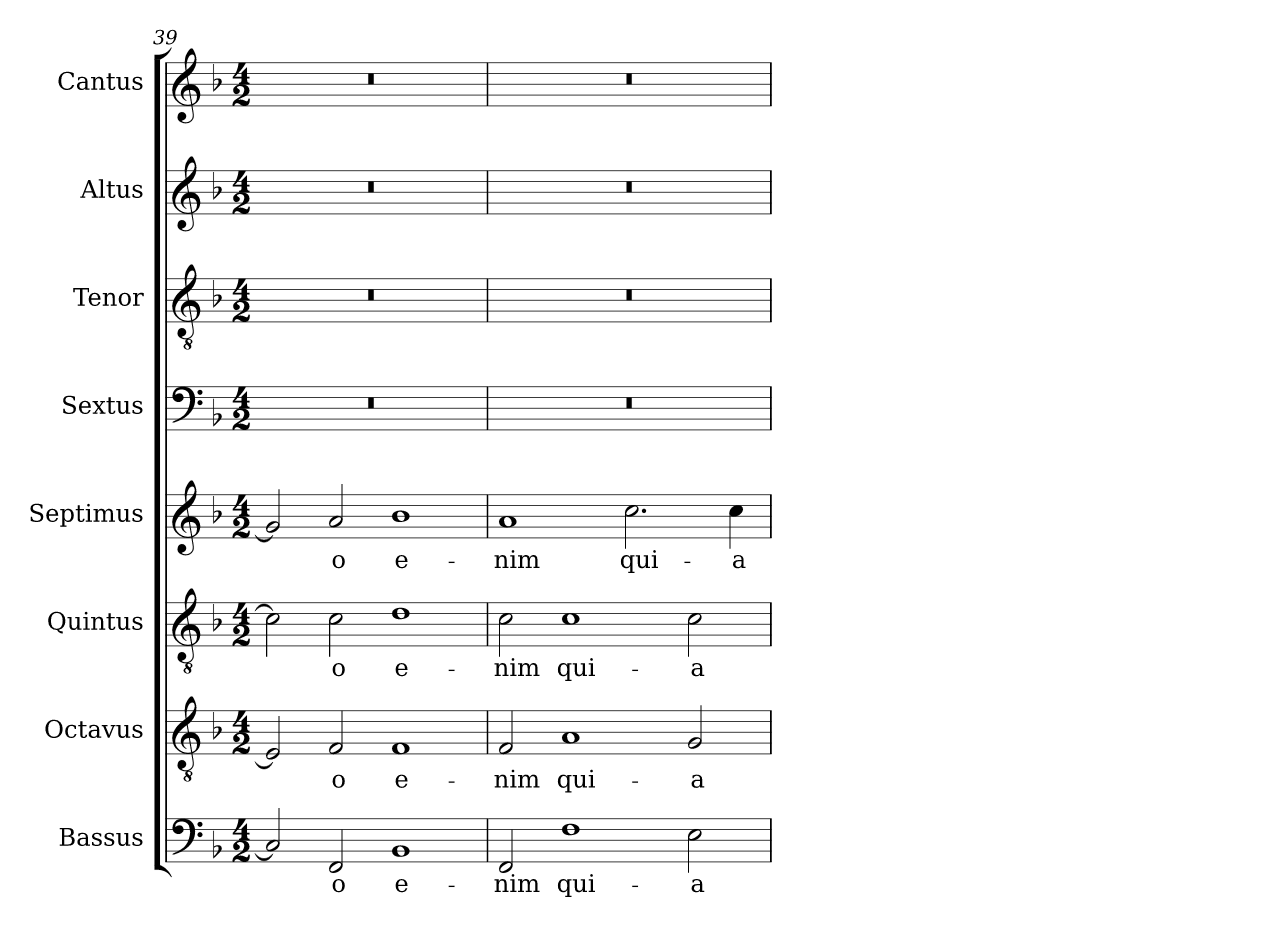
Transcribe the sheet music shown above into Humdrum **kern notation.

**kern	**text	**kern	**text	**kern	**text	**kern	**text	**kern	**kern	**kern	**kern
*part8	*part8	*part7	*part7	*part6	*part6	*part5	*part5	*part4	*part3	*part2	*part1
*staff8	*staff8	*staff7	*staff7	*staff6	*staff6	*staff5	*staff5	*staff4	*staff3	*staff2	*staff1
*I"Bassus	*	*I"Octavus	*	*I"Quintus	*	*I"Septimus	*	*I"Sextus	*I"Tenor	*I"Altus	*I"Cantus
*I'B.	*	*	*	*	*	*	*	*	*I'T.	*I'A.	*I'C.
*clefF4	*	*clefGv2	*	*clefGv2	*	*clefG2	*	*clefF4	*clefGv2	*clefG2	*clefG2
*	*	*ITrd7c12	*	*ITrd7c12	*	*	*	*	*ITrd7c12	*	*
*k[b-]	*	*k[b-]	*	*k[b-]	*	*k[b-]	*	*k[b-]	*k[b-]	*k[b-]	*k[b-]
*d:	*	*d:	*	*d:	*	*d:	*	*d:	*d:	*d:	*d:
*M4/2	*	*M4/2	*	*M4/2	*	*M4/2	*	*M4/2	*M4/2	*M4/2	*M4/2
=39	=39	=39	=39	=39	=39	=39	=39	=39	=39	=39	=39
!	!	!	!	!	!	!	!	!LO:N:vis=1	!LO:N:vis=1	!LO:N:vis=1	!LO:N:vis=1
2Ci/]	.	2EEi/]	.	2Ci\]	.	2gi/]	.	0r	0r	0r	0r
!	!LO:LY:b:color=#000000	!	!	!	!	!	!	!	!	!	!
!	!	!	!LO:LY:b:color=#000000	!	!	!	!	!	!	!	!
!	!	!	!	!	!LO:LY:b:color=#000000	!	!	!	!	!	!
!	!	!	!	!	!	!	!LO:LY:b:color=#000000	!	!	!	!
2FFi/	-o	2FFi/	-o	2Ci\	-o	2ai/	-o	.	.	.	.
!	!LO:LY:b:color=#000000	!	!	!	!	!	!	!	!	!	!
!	!	!	!LO:LY:b:color=#000000	!	!	!	!	!	!	!	!
!	!	!	!	!	!LO:LY:b:color=#000000	!	!	!	!	!	!
!	!	!	!	!	!	!	!LO:LY:b:color=#000000	!	!	!	!
1BB-i	e-	1FFi	e-	1Di	e-	1b-i	e-	.	.	.	.
=40	=40	=40	=40	=40	=40	=40	=40	=40	=40	=40	=40
!	!LO:LY:b:color=#000000	!	!	!	!	!	!	!	!	!	!
!	!	!	!LO:LY:b:color=#000000	!	!	!	!	!	!	!	!
!	!	!	!	!	!LO:LY:b:color=#000000	!	!	!	!	!	!
!	!	!	!	!	!	!	!LO:LY:b:color=#000000	!LO:N:vis=1	!LO:N:vis=1	!LO:N:vis=1	!LO:N:vis=1
2FFi/	-nim	2FFi/	-nim	2Ci\	-nim	1ai	-nim	0r	0r	0r	0r
!	!LO:LY:b:color=#000000	!	!	!	!	!	!	!	!	!	!
!	!	!	!LO:LY:b:color=#000000	!	!	!	!	!	!	!	!
!	!	!	!	!	!LO:LY:b:color=#000000	!	!	!	!	!	!
1Fi	qui-	1AAi	qui-	1Ci	qui-	.	.	.	.	.	.
!	!	!	!	!	!	!	!LO:LY:b:color=#000000	!	!	!	!
.	.	.	.	.	.	2.cci\	qui-	.	.	.	.
!	!LO:LY:b:color=#000000	!	!	!	!	!	!	!	!	!	!
!	!	!	!LO:LY:b:color=#000000	!	!	!	!	!	!	!	!
!	!	!	!	!	!LO:LY:b:color=#000000	!	!	!	!	!	!
2Ei\	-a	2GGi/	-a	2Ci\	-a	.	.	.	.	.	.
!	!	!	!	!	!	!	!LO:LY:b:color=#000000	!	!	!	!
.	.	.	.	.	.	4cci\	-a	.	.	.	.
=	=	=	=	=	=	=	=	=	=	=	=
*-	*-	*-	*-	*-	*-	*-	*-	*-	*-	*-	*-
